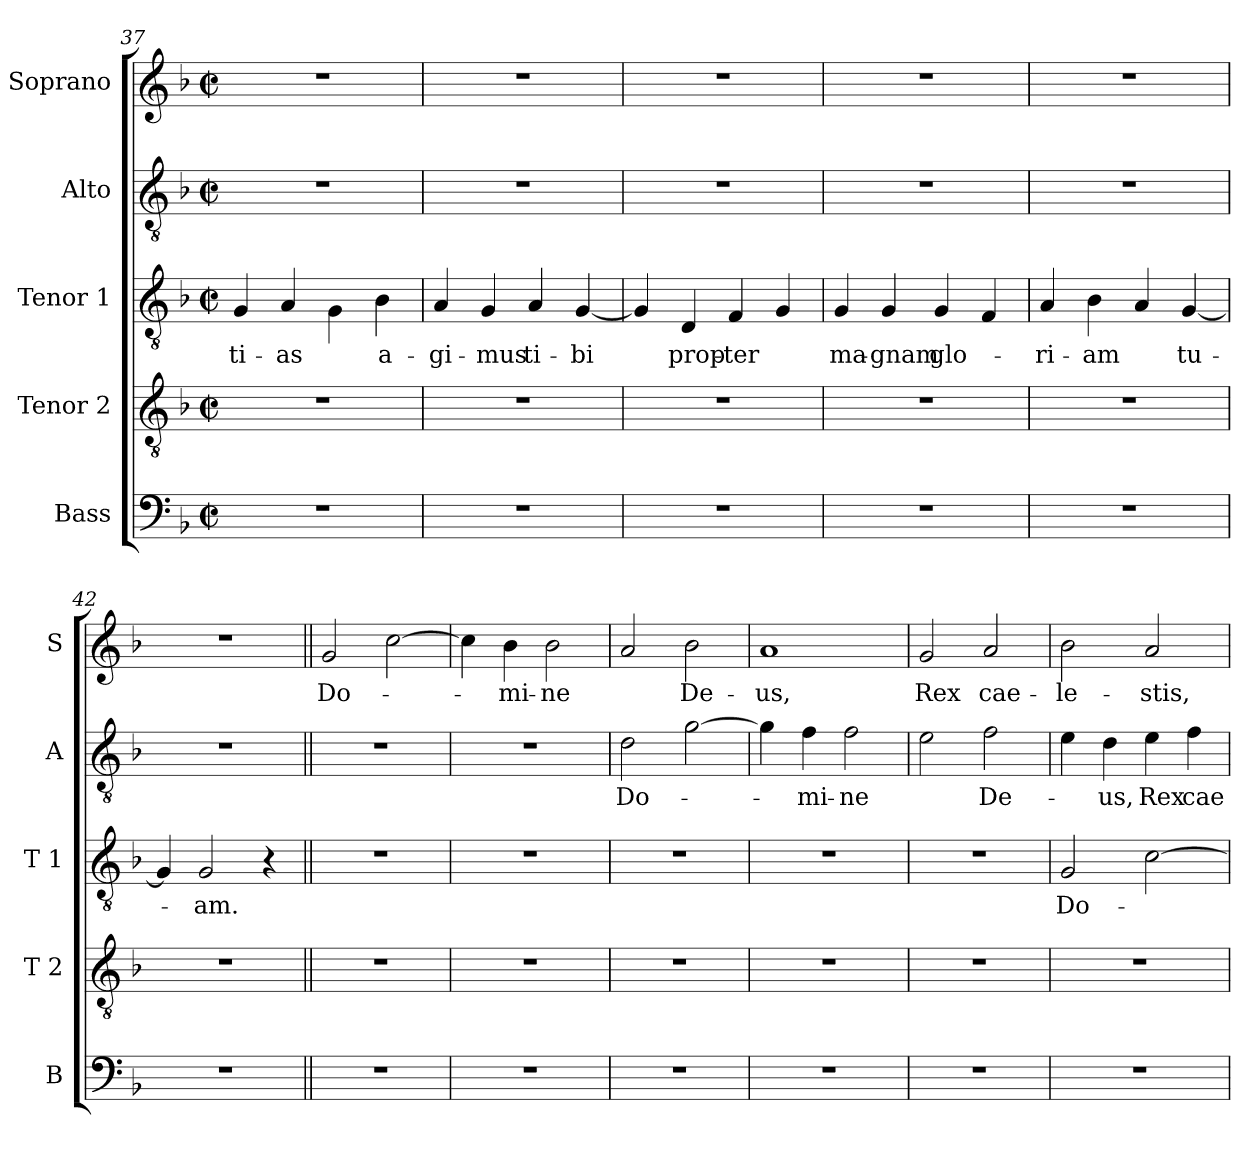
**kern	**kern	**kern	**text	**kern	**text	**kern	**text
*part5	*part4	*part3	*part3	*part2	*part2	*part1	*part1
*staff5	*staff4	*staff3	*staff3	*staff2	*staff2	*staff1	*staff1
*I"Bass	*I"Tenor 2	*I"Tenor 1	*	*I"Alto	*	*I"Soprano	*
*I'B	*I'T 2	*I'T 1	*	*I'A	*	*I'S	*
*clefF4	*clefGv2	*clefGv2	*	*clefGv2	*	*clefG2	*
*k[b-]	*k[b-]	*k[b-]	*	*k[b-]	*	*k[b-]	*
*F:	*F:	*F:	*	*F:	*	*F:	*
*M2/2	*M2/2	*M2/2	*	*M2/2	*	*M2/2	*
*met(c|)	*met(c|)	*met(c|)	*	*met(c|)	*	*met(c|)	*
=37	=37	=37	=37	=37	=37	=37	=37
!	!	!	!LO:LY:b	!	!	!	!
1r	1r	4G/	-ti-	1r	.	1r	.
!	!	!	!LO:LY:b	!	!	!	!
.	.	4A/	-as	.	.	.	.
.	.	4G\	.	.	.	.	.
!	!	!	!LO:LY:b	!	!	!	!
.	.	4B-\	a-	.	.	.	.
=38	=38	=38	=38	=38	=38	=38	=38
!	!	!	!LO:LY:b	!	!	!	!
1r	1r	4A/	-gi-	1r	.	1r	.
!	!	!	!LO:LY:b	!	!	!	!
.	.	4G/	-mus	.	.	.	.
!	!	!	!LO:LY:b	!	!	!	!
.	.	4A/	ti-	.	.	.	.
!	!	!	!LO:LY:b	!	!	!	!
.	.	[4G/	-bi	.	.	.	.
=39	=39	=39	=39	=39	=39	=39	=39
1r	1r	4G/]	.	1r	.	1r	.
!	!	!	!LO:LY:b	!	!	!	!
.	.	4D/	prop-	.	.	.	.
!	!	!	!LO:LY:b	!	!	!	!
.	.	4F/	-ter	.	.	.	.
.	.	4G/	.	.	.	.	.
=40	=40	=40	=40	=40	=40	=40	=40
!	!	!	!LO:LY:b	!	!	!	!
1r	1r	4G/	ma-	1r	.	1r	.
!	!	!	!LO:LY:b	!	!	!	!
.	.	4G/	-gnam	.	.	.	.
!	!	!	!LO:LY:b	!	!	!	!
.	.	4G/	glo-	.	.	.	.
.	.	4F/	.	.	.	.	.
=41	=41	=41	=41	=41	=41	=41	=41
!	!	!	!LO:LY:b	!	!	!	!
1r	1r	4A/	-ri-	1r	.	1r	.
!	!	!	!LO:LY:b	!	!	!	!
.	.	4B-\	-am	.	.	.	.
.	.	4A/	.	.	.	.	.
!	!	!	!LO:LY:b	!	!	!	!
.	.	[4G/	tu-	.	.	.	.
!!LO:LB:g=z
=42	=42	=42	=42	=42	=42	=42	=42
1r	1r	4G/]	.	1r	.	1r	.
!	!	!	!LO:LY:b	!	!	!	!
.	.	2G/	-am.	.	.	.	.
.	.	4r	.	.	.	.	.
=43||	=43||	=43||	=43||	=43||	=43||	=43||	=43||
!	!	!	!	!	!	!	!LO:LY:b
1r	1r	1r	.	1r	.	2g/	Do-
.	.	.	.	.	.	[2cc\	.
=44	=44	=44	=44	=44	=44	=44	=44
1r	1r	1r	.	1r	.	4cc\]	.
!	!	!	!	!	!	!	!LO:LY:b
.	.	.	.	.	.	4b-\	-mi-
!	!	!	!	!	!	!	!LO:LY:b
.	.	.	.	.	.	2b-\	-ne
=45	=45	=45	=45	=45	=45	=45	=45
!	!	!	!	!	!LO:LY:b	!	!
1r	1r	1r	.	2d\	Do-	2a/	.
!	!	!	!	!	!	!	!LO:LY:b
.	.	.	.	[2g\	.	2b-\	De-
=46	=46	=46	=46	=46	=46	=46	=46
!	!	!	!	!	!	!	!LO:LY:b
1r	1r	1r	.	4g\]	.	1a	-us,
!	!	!	!	!	!LO:LY:b	!	!
.	.	.	.	4f\	-mi-	.	.
!	!	!	!	!	!LO:LY:b	!	!
.	.	.	.	2f\	-ne	.	.
=47	=47	=47	=47	=47	=47	=47	=47
!	!	!	!	!	!	!	!LO:LY:b
1r	1r	1r	.	2e\	.	2g/	Rex
!	!	!	!	!	!LO:LY:b	!	!
!	!	!	!	!	!	!	!LO:LY:b
.	.	.	.	2f\	De-	2a/	cae-
=48	=48	=48	=48	=48	=48	=48	=48
!	!	!	!LO:LY:b	!	!	!	!
!	!	!	!	!	!	!	!LO:LY:b
1r	1r	2G/	Do-	4e\	.	2b-\	-le-
!	!	!	!	!	!LO:LY:b	!	!
.	.	.	.	4d\	-us,	.	.
!	!	!	!	!	!LO:LY:b	!	!
!	!	!	!	!	!	!	!LO:LY:b
.	.	[2c\	.	4e\	Rex	2a/	-stis,
!	!	!	!	!	!LO:LY:b	!	!
.	.	.	.	4f\	cae-	.	.
=	=	=	=	=	=	=	=
*-	*-	*-	*-	*-	*-	*-	*-
